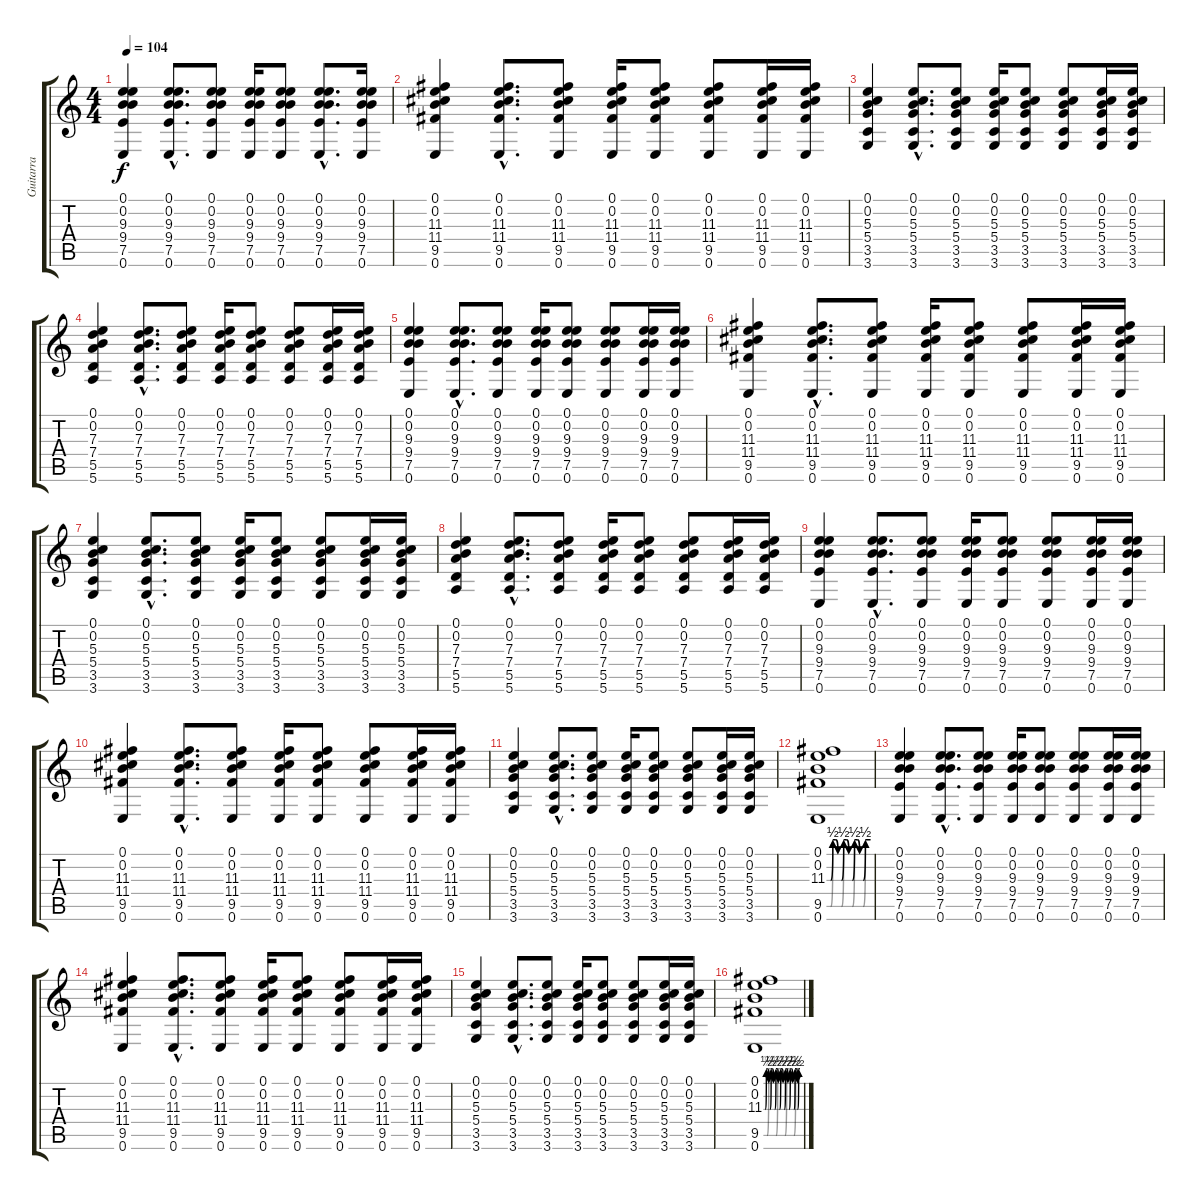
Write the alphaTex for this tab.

\track ("Guitarra" "Guitarra") {instrument overdrivenguitar}
\staff {score tabs}
\tuning (E4 B3 G3 D3 A2 E2) {hide}
\ts (4 4)
\tempo 104
\clef g2
\ks c
(0.1 0.2 9.3 9.4 7.5 0.6).4{dy f instrument overdrivenguitar} (0.1{hac} 0.2{hac} 9.3{hac} 9.4{hac} 7.5{hac} 0.6{hac}).8{d} (0.1 0.2 9.3 9.4 7.5 0.6).8 (0.1 0.2 9.3 9.4 7.5 0.6).16 (0.1 0.2 9.3 9.4 7.5 0.6).8 (0.1{hac} 0.2{hac} 9.3{hac} 9.4{hac} 7.5{hac} 0.6{hac}).8{d} (0.1 0.2 9.3 9.4 7.5 0.6).16 |
(0.1 0.2 11.3 11.4 9.5 0.6).4 (0.1{hac} 0.2{hac} 11.3{hac} 11.4{hac} 9.5{hac} 0.6{hac}).8{d} (0.1 0.2 11.3 11.4 9.5 0.6).8 (0.1 0.2 11.3 11.4 9.5 0.6).16 (0.1 0.2 11.3 11.4 9.5 0.6).8 (0.1 0.2 11.3 11.4 9.5 0.6).8 (0.1 0.2 11.3 11.4 9.5 0.6).16 (0.1 0.2 11.3 11.4 9.5 0.6).16 |
(0.1 0.2 5.3 5.4 3.5 3.6).4 (0.1{hac} 0.2{hac} 5.3{hac} 5.4{hac} 3.5{hac} 3.6{hac}).8{d} (0.1 0.2 5.3 5.4 3.5 3.6).8 (0.1 0.2 5.3 5.4 3.5 3.6).16 (0.1 0.2 5.3 5.4 3.5 3.6).8 (0.1 0.2 5.3 5.4 3.5 3.6).8 (0.1 0.2 5.3 5.4 3.5 3.6).16 (0.1 0.2 5.3 5.4 3.5 3.6).16 |
(0.1 0.2 7.3 7.4 5.5 5.6).4 (0.1{hac} 0.2{hac} 7.3{hac} 7.4{hac} 5.5{hac} 5.6{hac}).8{d} (0.1 0.2 7.3 7.4 5.5 5.6).8 (0.1 0.2 7.3 7.4 5.5 5.6).16 (0.1 0.2 7.3 7.4 5.5 5.6).8 (0.1 0.2 7.3 7.4 5.5 5.6).8 (0.1 0.2 7.3 7.4 5.5 5.6).16 (0.1 0.2 7.3 7.4 5.5 5.6).16 |
(0.1 0.2 9.3 9.4 7.5 0.6).4 (0.1{hac} 0.2{hac} 9.3{hac} 9.4{hac} 7.5{hac} 0.6{hac}).8{d} (0.1 0.2 9.3 9.4 7.5 0.6).8 (0.1 0.2 9.3 9.4 7.5 0.6).16 (0.1 0.2 9.3 9.4 7.5 0.6).8 (0.1 0.2 9.3 9.4 7.5 0.6).8 (0.1 0.2 9.3 9.4 7.5 0.6).16 (0.1 0.2 9.3 9.4 7.5 0.6).16 |
(0.1 0.2 11.3 11.4 9.5 0.6).4 (0.1{hac} 0.2{hac} 11.3{hac} 11.4{hac} 9.5{hac} 0.6{hac}).8{d} (0.1 0.2 11.3 11.4 9.5 0.6).8 (0.1 0.2 11.3 11.4 9.5 0.6).16 (0.1 0.2 11.3 11.4 9.5 0.6).8 (0.1 0.2 11.3 11.4 9.5 0.6).8 (0.1 0.2 11.3 11.4 9.5 0.6).16 (0.1 0.2 11.3 11.4 9.5 0.6).16 |
(0.1 0.2 5.3 5.4 3.5 3.6).4 (0.1{hac} 0.2{hac} 5.3{hac} 5.4{hac} 3.5{hac} 3.6{hac}).8{d} (0.1 0.2 5.3 5.4 3.5 3.6).8 (0.1 0.2 5.3 5.4 3.5 3.6).16 (0.1 0.2 5.3 5.4 3.5 3.6).8 (0.1 0.2 5.3 5.4 3.5 3.6).8 (0.1 0.2 5.3 5.4 3.5 3.6).16 (0.1 0.2 5.3 5.4 3.5 3.6).16 |
(0.1 0.2 7.3 7.4 5.5 5.6).4 (0.1{hac} 0.2{hac} 7.3{hac} 7.4{hac} 5.5{hac} 5.6{hac}).8{d} (0.1 0.2 7.3 7.4 5.5 5.6).8 (0.1 0.2 7.3 7.4 5.5 5.6).16 (0.1 0.2 7.3 7.4 5.5 5.6).8 (0.1 0.2 7.3 7.4 5.5 5.6).8 (0.1 0.2 7.3 7.4 5.5 5.6).16 (0.1 0.2 7.3 7.4 5.5 5.6).16 |
(0.1 0.2 9.3 9.4 7.5 0.6).4 (0.1{hac} 0.2{hac} 9.3{hac} 9.4{hac} 7.5{hac} 0.6{hac}).8{d} (0.1 0.2 9.3 9.4 7.5 0.6).8 (0.1 0.2 9.3 9.4 7.5 0.6).16 (0.1 0.2 9.3 9.4 7.5 0.6).8 (0.1 0.2 9.3 9.4 7.5 0.6).8 (0.1 0.2 9.3 9.4 7.5 0.6).16 (0.1 0.2 9.3 9.4 7.5 0.6).16 |
(0.1 0.2 11.3 11.4 9.5 0.6).4 (0.1{hac} 0.2{hac} 11.3{hac} 11.4{hac} 9.5{hac} 0.6{hac}).8{d} (0.1 0.2 11.3 11.4 9.5 0.6).8 (0.1 0.2 11.3 11.4 9.5 0.6).16 (0.1 0.2 11.3 11.4 9.5 0.6).8 (0.1 0.2 11.3 11.4 9.5 0.6).8 (0.1 0.2 11.3 11.4 9.5 0.6).16 (0.1 0.2 11.3 11.4 9.5 0.6).16 |
(0.1 0.2 5.3 5.4 3.5 3.6).4 (0.1{hac} 0.2{hac} 5.3{hac} 5.4{hac} 3.5{hac} 3.6{hac}).8{d} (0.1 0.2 5.3 5.4 3.5 3.6).8 (0.1 0.2 5.3 5.4 3.5 3.6).16 (0.1 0.2 5.3 5.4 3.5 3.6).8 (0.1 0.2 5.3 5.4 3.5 3.6).8 (0.1 0.2 5.3 5.4 3.5 3.6).16 (0.1 0.2 5.3 5.4 3.5 3.6).16 |
(0.1 0.2 11.3{be (custom 0 0 5 0 8 2 12 2 15 0 20 0 23 2 27 2 30 0 35 0 38 2 42 2 45 0 50 0 53 2 60 2)} 9.5{be (custom 0 0 5 0 8 2 12 2 15 0 20 0 23 2 27 2 30 0 35 0 38 2 42 2 45 0 50 0 53 2 60 2)} 0.6).1 |
(0.1 0.2 9.3 9.4 7.5 0.6).4 (0.1{hac} 0.2{hac} 9.3{hac} 9.4{hac} 7.5{hac} 0.6{hac}).8{d} (0.1 0.2 9.3 9.4 7.5 0.6).8 (0.1 0.2 9.3 9.4 7.5 0.6).16 (0.1 0.2 9.3 9.4 7.5 0.6).8 (0.1 0.2 9.3 9.4 7.5 0.6).8 (0.1 0.2 9.3 9.4 7.5 0.6).16 (0.1 0.2 9.3 9.4 7.5 0.6).16 |
(0.1 0.2 11.3 11.4 9.5 0.6).4 (0.1{hac} 0.2{hac} 11.3{hac} 11.4{hac} 9.5{hac} 0.6{hac}).8{d} (0.1 0.2 11.3 11.4 9.5 0.6).8 (0.1 0.2 11.3 11.4 9.5 0.6).16 (0.1 0.2 11.3 11.4 9.5 0.6).8 (0.1 0.2 11.3 11.4 9.5 0.6).8 (0.1 0.2 11.3 11.4 9.5 0.6).16 (0.1 0.2 11.3 11.4 9.5 0.6).16 |
(0.1 0.2 5.3 5.4 3.5 3.6).4 (0.1{hac} 0.2{hac} 5.3{hac} 5.4{hac} 3.5{hac} 3.6{hac}).8{d} (0.1 0.2 5.3 5.4 3.5 3.6).8 (0.1 0.2 5.3 5.4 3.5 3.6).16 (0.1 0.2 5.3 5.4 3.5 3.6).8 (0.1 0.2 5.3 5.4 3.5 3.6).8 (0.1 0.2 5.3 5.4 3.5 3.6).16 (0.1 0.2 5.3 5.4 3.5 3.6).16 |
(0.1 0.2 11.3{be (custom 0 0 2 0 4 2 6 2 8 0 10 0 12 2 14 2 16 0 18 0 20 2 22 2 24 0 26 0 28 2 30 2 32 0 34 0 36 2 38 2 40 0 42 0 44 2 46 2 48 0 50 0 52 2 54 2 56 0 58 2 60 2)} 9.5{be (custom 0 0 5 0 8 2 12 2 15 0 20 0 23 2 27 2 30 0 35 0 38 2 42 2 45 0 50 0 53 2 60 2)} 0.6).1
